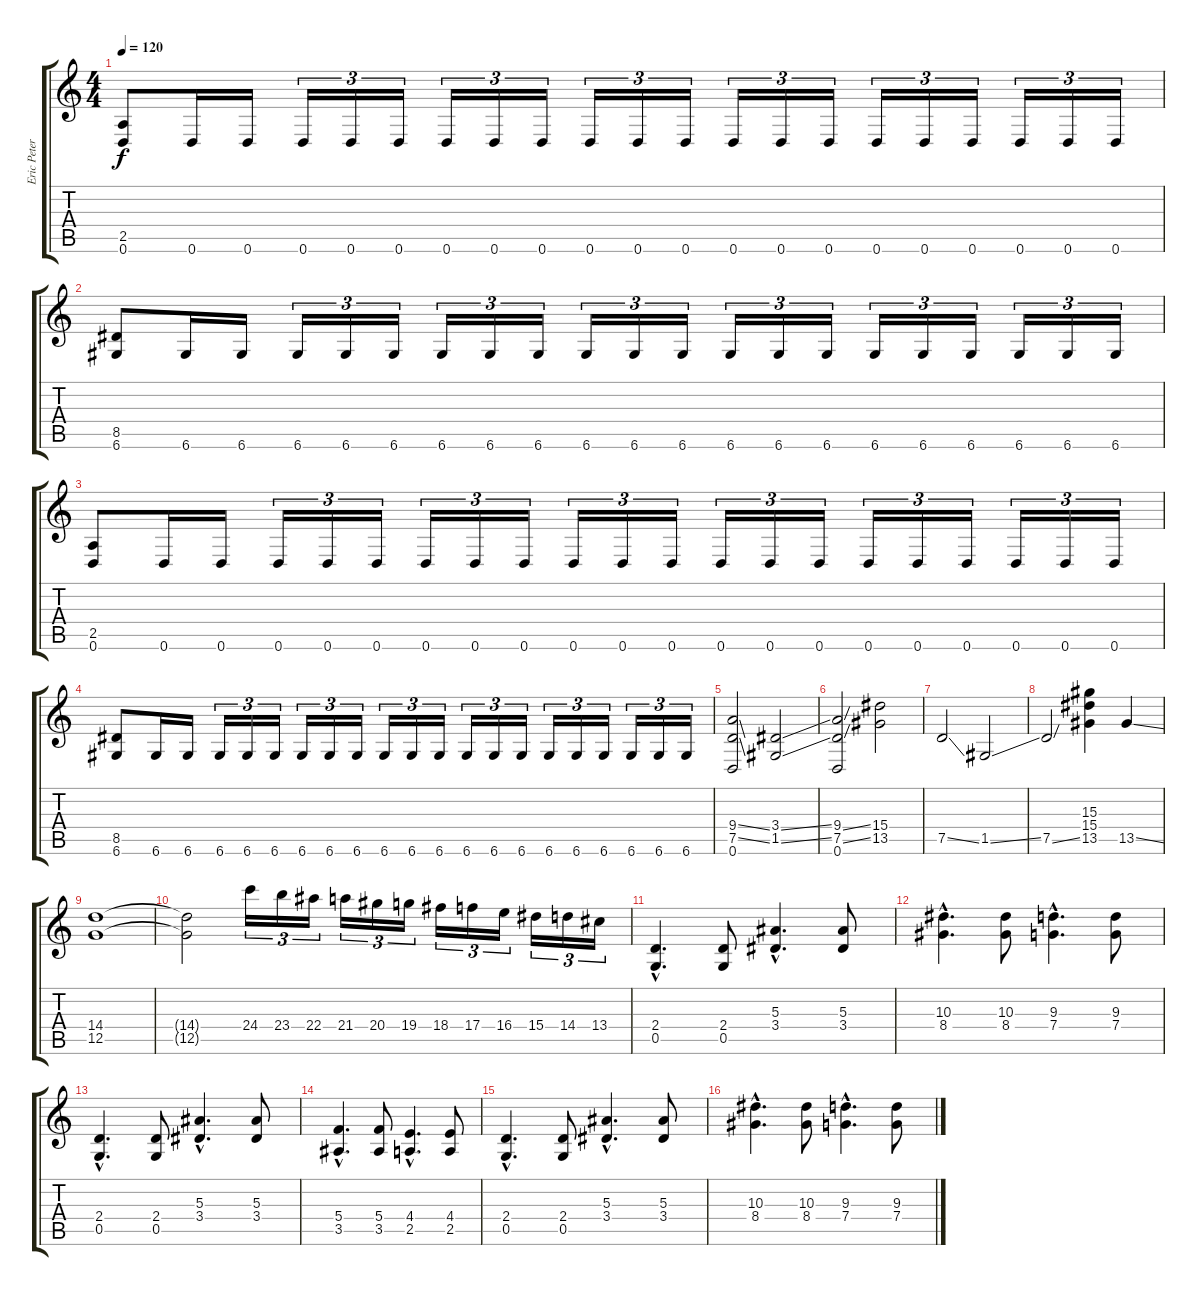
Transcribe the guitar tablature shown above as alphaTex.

\track ("Eric Peterson" "Eric Peter") {instrument distortionguitar}
\staff {score tabs}
\tuning (D4 A3 F3 C3 G2 D2) {hide}
\ts (4 4)
\tempo 120
\clef g2
\ks c
(2.5 0.6).8{dy f} 0.6.16 0.6.16 0.6.16{tu (3 2)} 0.6.16{tu (3 2)} 0.6.16{tu (3 2)} 0.6.16{tu (3 2)} 0.6.16{tu (3 2)} 0.6.16{tu (3 2)} 0.6.16{tu (3 2)} 0.6.16{tu (3 2)} 0.6.16{tu (3 2)} 0.6.16{tu (3 2)} 0.6.16{tu (3 2)} 0.6.16{tu (3 2)} 0.6.16{tu (3 2)} 0.6.16{tu (3 2)} 0.6.16{tu (3 2)} 0.6.16{tu (3 2)} 0.6.16{tu (3 2)} 0.6.16{tu (3 2)} |
(8.5 6.6).8 6.6.16 6.6.16 6.6.16{tu (3 2)} 6.6.16{tu (3 2)} 6.6.16{tu (3 2)} 6.6.16{tu (3 2)} 6.6.16{tu (3 2)} 6.6.16{tu (3 2)} 6.6.16{tu (3 2)} 6.6.16{tu (3 2)} 6.6.16{tu (3 2)} 6.6.16{tu (3 2)} 6.6.16{tu (3 2)} 6.6.16{tu (3 2)} 6.6.16{tu (3 2)} 6.6.16{tu (3 2)} 6.6.16{tu (3 2)} 6.6.16{tu (3 2)} 6.6.16{tu (3 2)} 6.6.16{tu (3 2)} |
(2.5 0.6).8 0.6.16 0.6.16 0.6.16{tu (3 2)} 0.6.16{tu (3 2)} 0.6.16{tu (3 2)} 0.6.16{tu (3 2)} 0.6.16{tu (3 2)} 0.6.16{tu (3 2)} 0.6.16{tu (3 2)} 0.6.16{tu (3 2)} 0.6.16{tu (3 2)} 0.6.16{tu (3 2)} 0.6.16{tu (3 2)} 0.6.16{tu (3 2)} 0.6.16{tu (3 2)} 0.6.16{tu (3 2)} 0.6.16{tu (3 2)} 0.6.16{tu (3 2)} 0.6.16{tu (3 2)} 0.6.16{tu (3 2)} |
(8.5 6.6).8 6.6.16 6.6.16 6.6.16{tu (3 2)} 6.6.16{tu (3 2)} 6.6.16{tu (3 2)} 6.6.16{tu (3 2)} 6.6.16{tu (3 2)} 6.6.16{tu (3 2)} 6.6.16{tu (3 2)} 6.6.16{tu (3 2)} 6.6.16{tu (3 2)} 6.6.16{tu (3 2)} 6.6.16{tu (3 2)} 6.6.16{tu (3 2)} 6.6.16{tu (3 2)} 6.6.16{tu (3 2)} 6.6.16{tu (3 2)} 6.6.16{tu (3 2)} 6.6.16{tu (3 2)} 6.6.16{tu (3 2)} |
(9.4{ss} 7.5{ss} 0.6).2 (3.4{ss} 1.5{ss}).2 |
(9.4{ss} 7.5{ss} 0.6).2 (15.4 13.5).2 |
7.5{ss}.2 1.5{ss}.2 |
7.5{ss}.2 (15.3 15.4 13.5).4 13.5{ss}.4 |
(14.4 12.5).1 |
(14.4{t} 12.5{t}).2 24.4.16{tu (3 2) instrument guitarfretnoise} 23.4.16{tu (3 2)} 22.4.16{tu (3 2)} 21.4.16{tu (3 2)} 20.4.16{tu (3 2)} 19.4.16{tu (3 2)} 18.4.16{tu (3 2)} 17.4.16{tu (3 2)} 16.4.16{tu (3 2)} 15.4.16{tu (3 2)} 14.4.16{tu (3 2)} 13.4.16{tu (3 2)} |
(2.4{hac} 0.5{hac}).4{d instrument distortionguitar} (2.4 0.5).8 (5.3{hac} 3.4{hac}).4{d} (5.3 3.4).8 |
(10.3{hac} 8.4{hac}).4{d} (10.3 8.4).8 (9.3{hac} 7.4{hac}).4{d} (9.3 7.4).8 |
(2.4{hac} 0.5{hac}).4{d} (2.4 0.5).8 (5.3{hac} 3.4{hac}).4{d} (5.3 3.4).8 |
(5.4{hac} 3.5{hac}).4{d} (5.4 3.5).8 (4.4{hac} 2.5{hac}).4{d} (4.4 2.5).8 |
(2.4{hac} 0.5{hac}).4{d} (2.4 0.5).8 (5.3{hac} 3.4{hac}).4{d} (5.3 3.4).8 |
(10.3{hac} 8.4{hac}).4{d} (10.3 8.4).8 (9.3{hac} 7.4{hac}).4{d} (9.3 7.4).8
